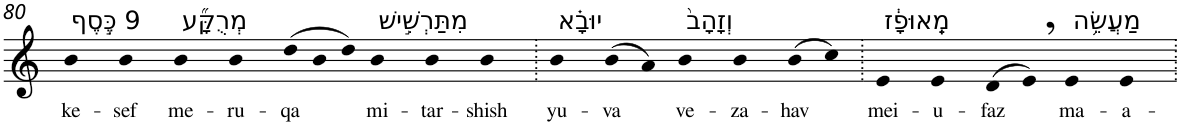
**kern	**text
*part1	*part1
*staff1	*staff1
*I"Piano	*
*I'Pno	*
!!LO:PB:g=z
*clefG2	*
*k[]	*
=80	=80
!LO:TX:a:t=9 כֶּ֣סֶף	!
!	!LO:LY:b
4b	ke-
!	!LO:LY:b
4b	-sef
!LO:TX:a:t=מְרֻקָּ֞ע	!
!	!LO:LY:b
4b	me-
!	!LO:LY:b
4b	-ru-
*Xtuplet	*
!	!LO:LY:b
(>12dd	-qa
12b	.
12dd)	.
!LO:TX:a:t=מִתַּרְשִׁ֣ישׁ	!
!	!LO:LY:b
4b	mi-
!	!LO:LY:b
4b	-tar-
!	!LO:LY:b
4b	-shish
=81.	=81.
!LO:TX:a:t=יוּבָ֗א	!
!	!LO:LY:b
4b	yu-
!	!LO:LY:b
(>8b	-va
8a)	.
!LO:TX:a:t=וְזָהָב֙	!
!	!LO:LY:b
4b	ve-
!	!LO:LY:b
4b	-za-
!	!LO:LY:b
(>8b	-hav
8cc)	.
=82.	=82.
!LO:TX:a:t=מֵֽאוּפָ֔ז	!
!	!LO:LY:b
4e	mei-
!	!LO:LY:b
4e	-u-
!	!LO:LY:b
(>8d	-faz
8e,)	.
!LO:TX:a:t=מַעֲשֵׂ֥ה	!
!	!LO:LY:b
4e	ma-
!	!LO:LY:b
4e	-a-
=.	=.
*-	*-
